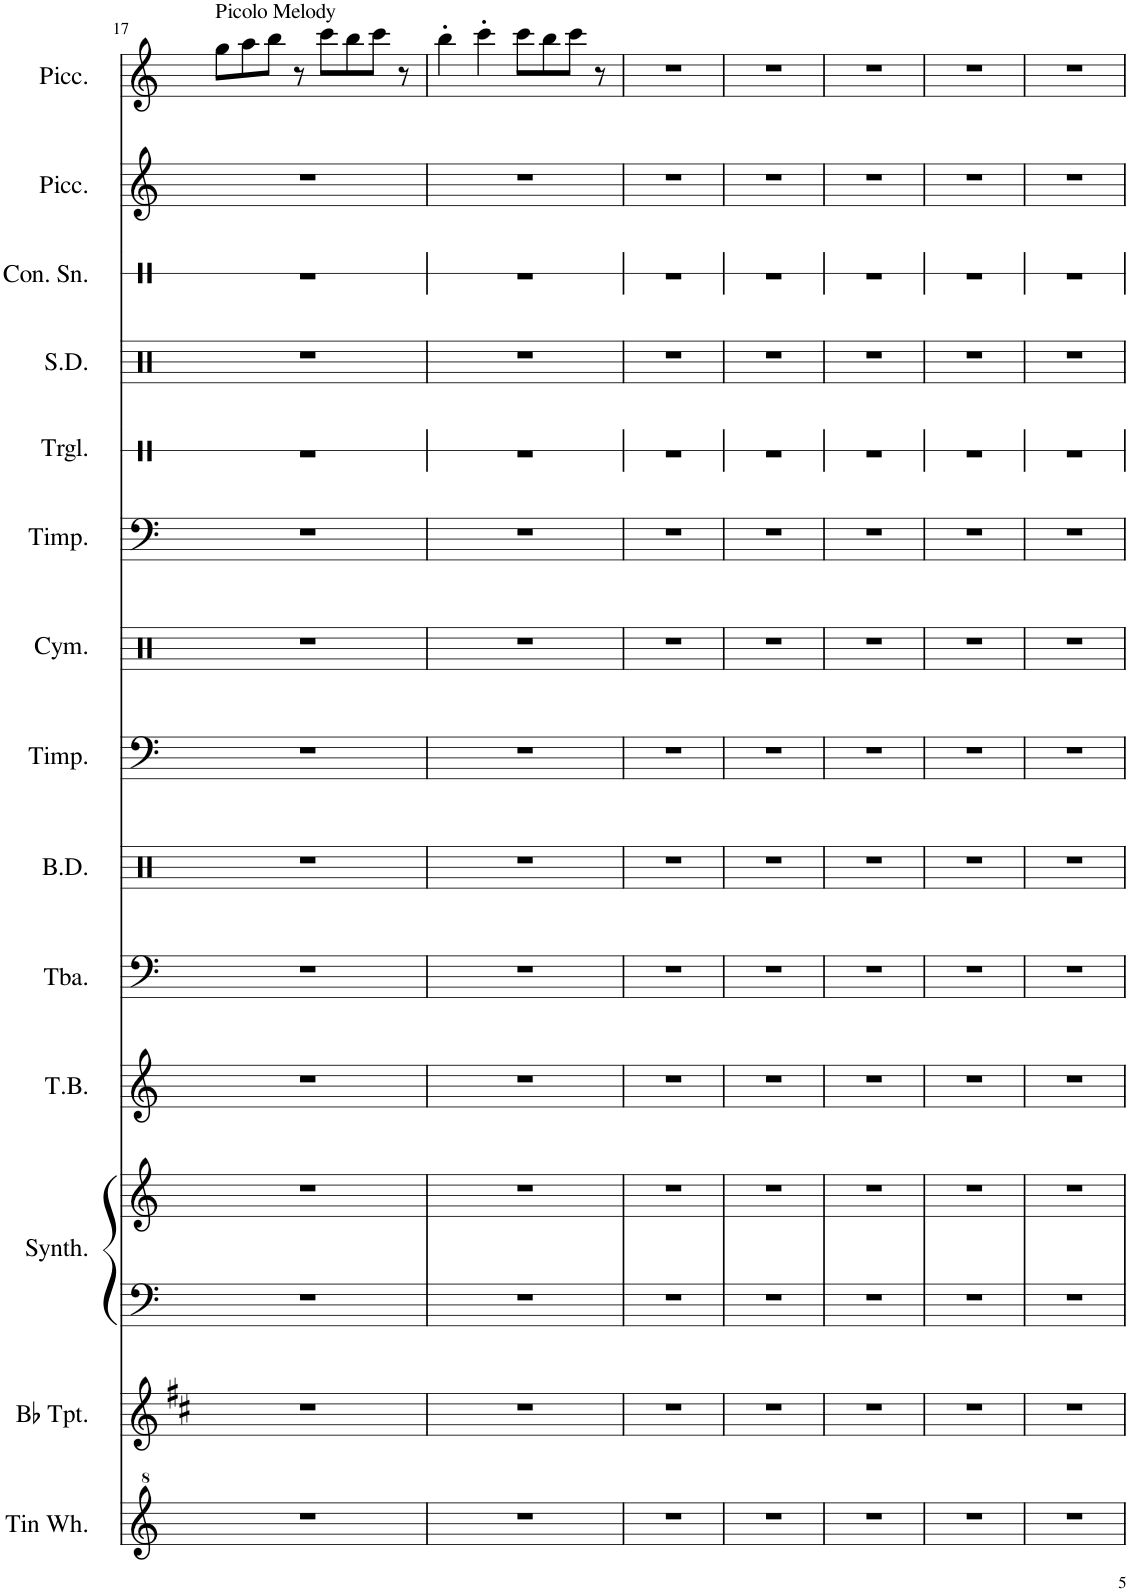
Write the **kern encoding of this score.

**kern	**kern	**kern	**kern	**kern	**kern	**kern	**kern	**kern	**kern	**kern	**kern	**kern	**kern	**kern
*part14	*part13	*part12	*part12	*part11	*part10	*part9	*part8	*part7	*part6	*part5	*part4	*part3	*part2	*part1
*staff15	*staff14	*staff13	*staff12	*staff11	*staff10	*staff9	*staff8	*staff7	*staff6	*staff5	*staff4	*staff3	*staff2	*staff1
*I"Tin Whistle	*I"Bb Trumpet	*I"Effect Synthesiser	*	*I"Tubular Bells	*I"Tuba	*I"Bass Drums	*I"Timpani	*I"Cymbals	*I"Timpani	*I"Triangle	*I"Snare Drum	*I"Concert Snare Drum	*I"Piccolo	*I"Piccolo
*I'Tin Wh.	*I'Bb Tpt.	*I'Synth.	*	*I'T.B.	*I'Tba.	*I'B.D.	*I'Timp.	*I'Cym.	*I'Timp.	*I'Trgl.	*I'S.D.	*I'Con. Sn.	*I'Picc.	*I'Picc.
!!LO:PB:g=z
*clefG^2	*clefG2	*clefF4	*clefG2	*clefG2	*clefF4	*clefX	*clefF4	*clefX	*clefF4	*clefX	*clefX	*clefX	*clefG2	*clefG2
*	*Trd1c2	*	*	*	*	*	*	*	*	*	*	*	*Trd-7c-12	*Trd-7c-12
*k[]	*k[f#c#]	*k[]	*k[]	*k[]	*k[]	*k[]	*k[]	*k[]	*k[]	*k[]	*k[]	*k[]	*k[]	*k[]
*M4/4	*M4/4	*M4/4	*M4/4	*M4/4	*M4/4	*M4/4	*M4/4	*M4/4	*M4/4	*M4/4	*M4/4	*M4/4	*M4/4	*M4/4
=17	=17	=17	=17	=17	=17	=17	=17	=17	=17	=17	=17	=17	=17	=17
!	!	!	!	!	!	!	!	!	!	!	!	!	!	!LO:TX:a:t=Picolo Melody
1r	1r	1r	1r	1r	1r	1r	1r	1r	1r	1r	1r	1r	1r	8gg\L
.	.	.	.	.	.	.	.	.	.	.	.	.	.	8aa\
.	.	.	.	.	.	.	.	.	.	.	.	.	.	8bb\J
.	.	.	.	.	.	.	.	.	.	.	.	.	.	8r
.	.	.	.	.	.	.	.	.	.	.	.	.	.	8ccc\L
.	.	.	.	.	.	.	.	.	.	.	.	.	.	8bb\
.	.	.	.	.	.	.	.	.	.	.	.	.	.	8ccc\J
.	.	.	.	.	.	.	.	.	.	.	.	.	.	8r
=18	=18	=18	=18	=18	=18	=18	=18	=18	=18	=18	=18	=18	=18	=18
1r	1r	1r	1r	1r	1r	1r	1r	1r	1r	1r	1r	1r	1r	4bb'\
.	.	.	.	.	.	.	.	.	.	.	.	.	.	4ccc'\
.	.	.	.	.	.	.	.	.	.	.	.	.	.	8ccc\L
.	.	.	.	.	.	.	.	.	.	.	.	.	.	8bb\
.	.	.	.	.	.	.	.	.	.	.	.	.	.	8ccc\J
.	.	.	.	.	.	.	.	.	.	.	.	.	.	8r
=19	=19	=19	=19	=19	=19	=19	=19	=19	=19	=19	=19	=19	=19	=19
1r	1r	1r	1r	1r	1r	1r	1r	1r	1r	1r	1r	1r	1r	1r
=20	=20	=20	=20	=20	=20	=20	=20	=20	=20	=20	=20	=20	=20	=20
1r	1r	1r	1r	1r	1r	1r	1r	1r	1r	1r	1r	1r	1r	1r
=21	=21	=21	=21	=21	=21	=21	=21	=21	=21	=21	=21	=21	=21	=21
1r	1r	1r	1r	1r	1r	1r	1r	1r	1r	1r	1r	1r	1r	1r
=22	=22	=22	=22	=22	=22	=22	=22	=22	=22	=22	=22	=22	=22	=22
1r	1r	1r	1r	1r	1r	1r	1r	1r	1r	1r	1r	1r	1r	1r
=23	=23	=23	=23	=23	=23	=23	=23	=23	=23	=23	=23	=23	=23	=23
1r	1r	1r	1r	1r	1r	1r	1r	1r	1r	1r	1r	1r	1r	1r
=	=	=	=	=	=	=	=	=	=	=	=	=	=	=
*-	*-	*-	*-	*-	*-	*-	*-	*-	*-	*-	*-	*-	*-	*-
